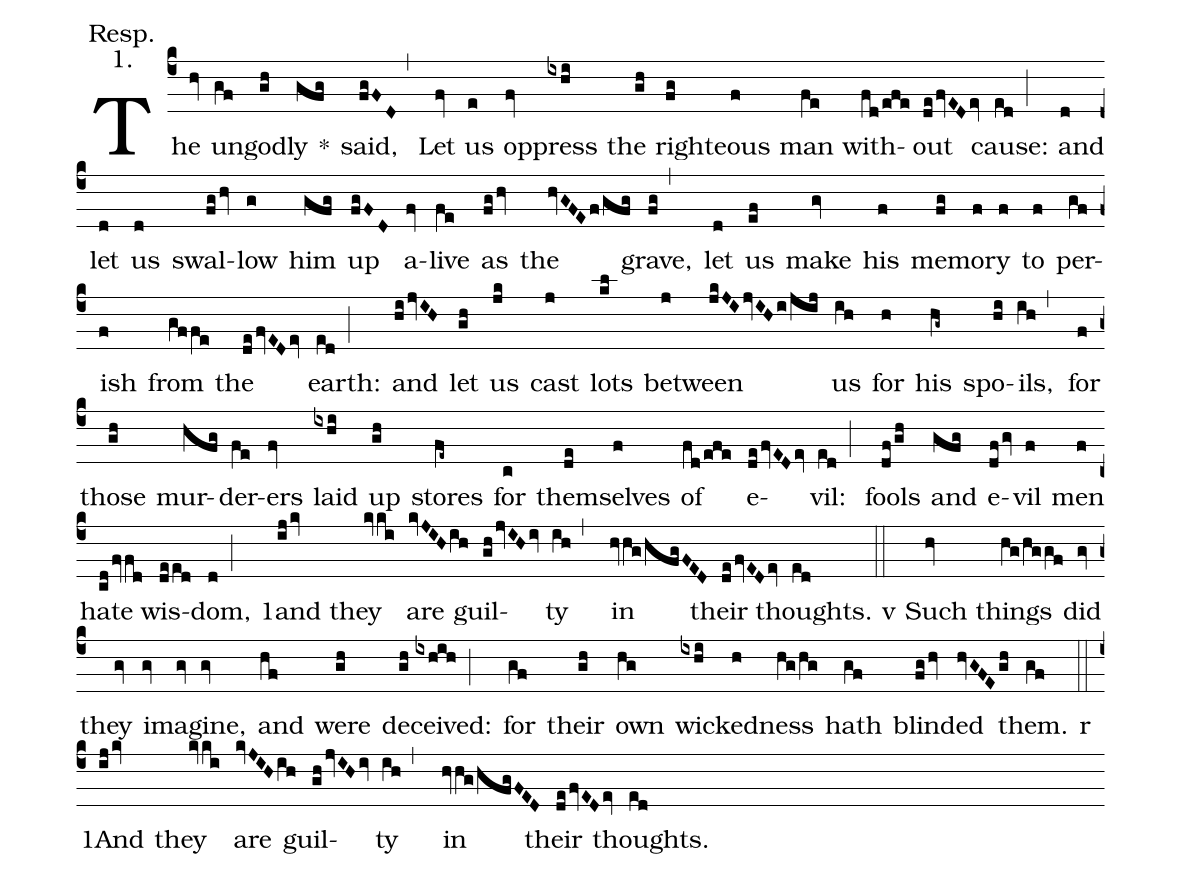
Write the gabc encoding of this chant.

annotation: Resp.;
annotation: 1.;
%%
(c4) The(hv) un(gf)god(gh)ly(gfg) <sp>*</sp>() said,(fgFD,) Let(fv) us(e) op(fv)press(ixhi) the(gh) right(fg)eous(f) man(fe) with(fd/efe)out(defvEDev) cause:(ed;) and(d) let(d) us(d) swal(fghv)low(g) him(gfg) up(fgFD) a(fv)live(fe) as(fghv) the(hvGFEf/gfg) grave,(fg,) let(d) us(ef) make(gv) his(f) me(fg)mo(f)ry(f) to(f) per(gf)ish(f) from(gffe) the(defvEDev) earth:(ed;) and(hijvIH) let(gh) us(jk) cast(j) lots(kl) be(j)tween(jkJIjvIHi/jij) us(ih) for(h) his(hg~) spo(hi)ils,(ih,) for(f) those(gh) mur(hfg)der(fe)ers(fv) laid(ixhi) up(gh) stores(fe~) for(c) them(de)selves(f) of(fd/efe) e(defvEDev)vil:(ed;) fools(df/gh) and(gfg) e(dfgv)vil(f) men(f) hate(cdfvfd) wis(deed)dom,(d;) <sp>1</sp>and(ijkv) they(kvki) are(kvJIHih) guil(ghjvIHiv)ty(ih,) in(hvhg/hfgFED) their(defvEDev) thoughts.(ed)

<sp>v</sp>(::) Such(hv) things(hg/hggf) did(gv) they(gv) im(gv)a(gv)gine,(gv) and(hf) were(gh) de(gh)ceived:(ixhih;) for(gf) their(gh) own(hg) wick(ixhi)ed(h)ness(hg/hg) hath(gf) blind(fghv)ed(hvGFEgh) them.(gf)

<sp>r</sp>(::) <sp>1</sp>And(ijkv) they(kvki) are(kvJIHih) guil(ghjvIHiv)ty(ih,) in(hvhg/hfgFED) their(defvEDev) thoughts.(ed)
